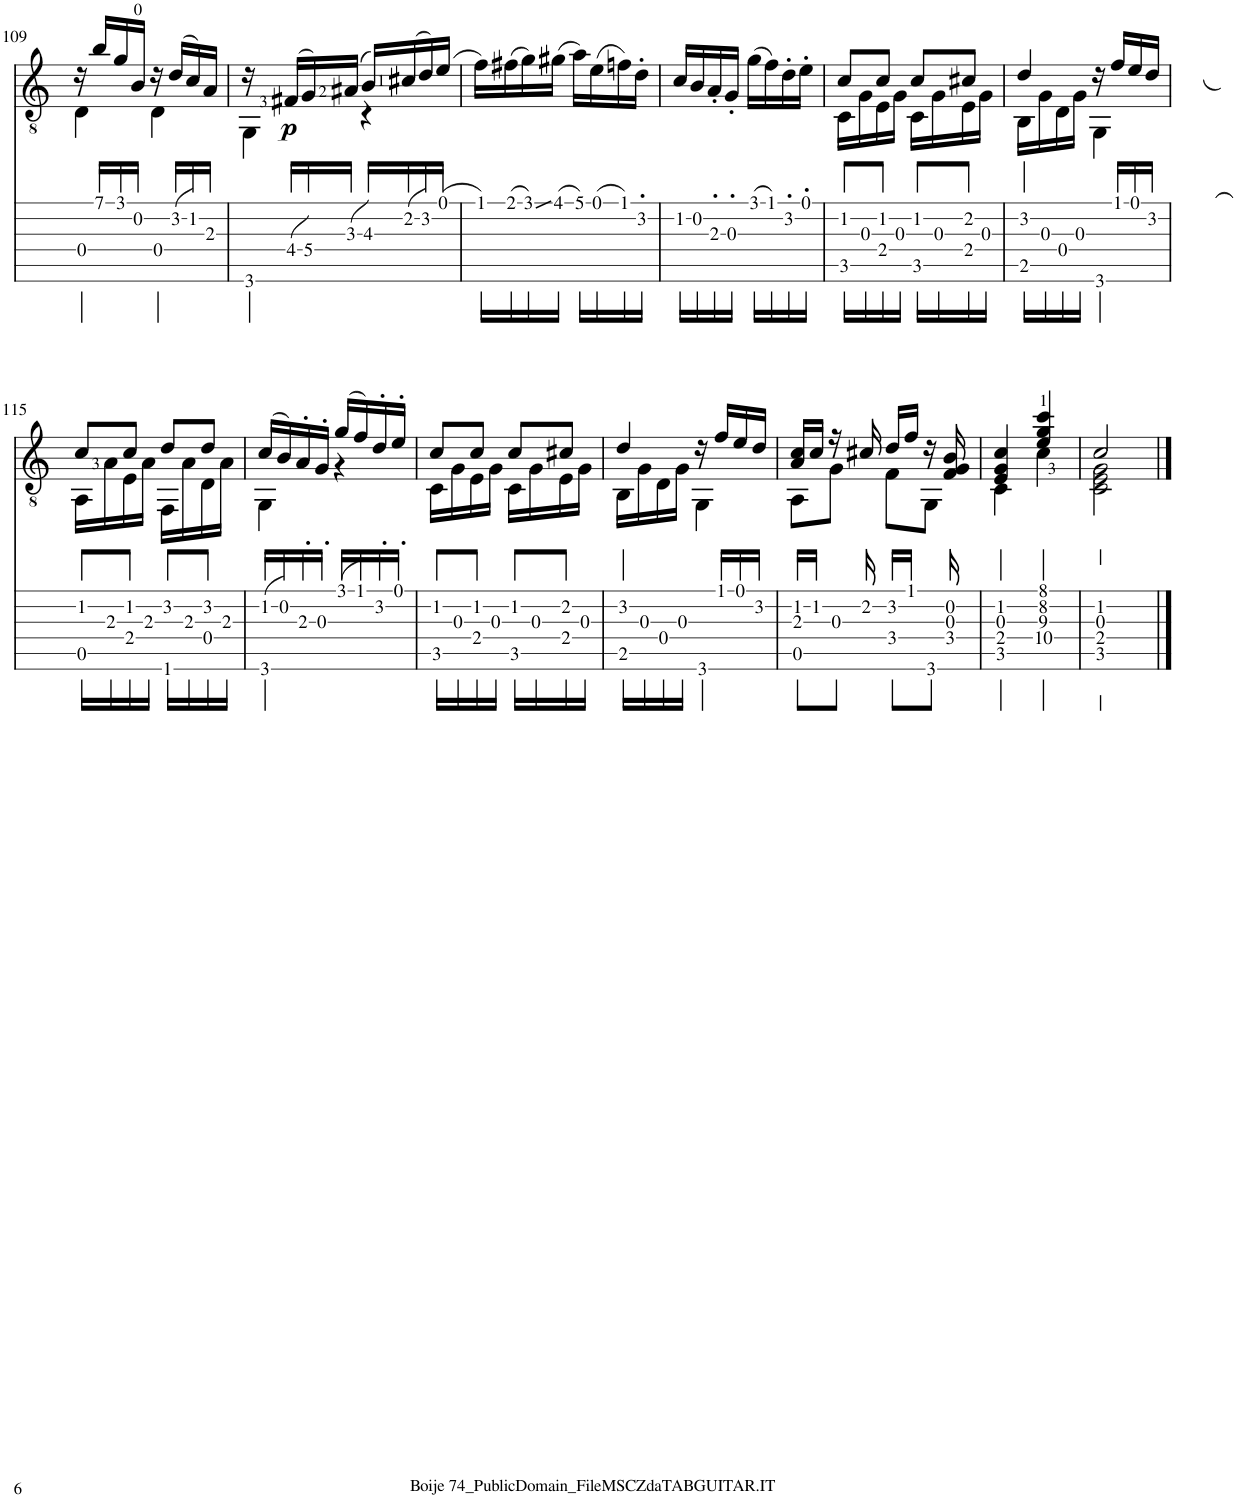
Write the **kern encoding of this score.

**kern	**kern	**dynam
*part2	*part1	*part1
*staff2	*staff1	*staff1
*I"Chitarra classica (Intavolatura)	*I"Guitar	*
!!LO:PB:g=z
*	*clefGv2	*
*k[]	*k[]	*
*M2/4	*M2/4	*
=109	=109	=109
*^	*^	*
16r	4D\	16r	4D\	.
16b/LL	.	16b/LL	.	.
16g/	.	16g/	.	.
16B/JJ	.	16B/JJ	.	.
16r	4D\	16r	4D\	.
(16d/LL	.	(16d/LL	.	.
16c/)	.	16c/)	.	.
16A/JJ	.	16A/JJ	.	.
=110	=110	=110	=110	=110
16r	4GG\	16r	4GG\	.
!	!	!	!	!LO:DY:b
(16F#X/LL	.	(16F#X/LL	.	p
16G/)	.	16G/)	.	.
(16A#X/JJ	.	(16A#X/JJ	.	.
16B/LL)	4r	16B/LL)	4r	.
(16c#X/	.	(16c#X/	.	.
16d/)	.	16d/)	.	.
(16e/JJ	.	(16e/JJ	.	.
*v	*v	*	*	*
*	*v	*v	*
=111	=111	=111
16f\LL)	16f\LL)	.
(16f#X\	(16f#X\	.
16g\)	16g\)	.
(16g#X\JJ	(16g#X\JJ	.
16a\LL)	16a\LL)	.
(16e\	(16e\	.
16fn\)	16fn\)	.
16d'\JJ	16d'\JJ	.
=112	=112	=112
(16c\LL	(16c/LL	.
16B\)	16B/)	.
16A'\	16A'/	.
16G'\JJ	16G'/JJ	.
(16g\LL	(16g\LL	.
16f\)	16f\)	.
16d'\	16d'\	.
16e'\JJ	16e'\JJ	.
=113	=113	=113
*^	*^	*
8c/L	16C\LL	8c/L	16C\LL	.
.	16G\	.	16G\	.
8c/J	16E\	8c/J	16E\	.
.	16G\JJ	.	16G\JJ	.
8c/L	16C\LL	8c/L	16C\LL	.
.	16G\	.	16G\	.
8c#X/J	16E\	8c#X/J	16E\	.
.	16G\JJ	.	16G\JJ	.
=114	=114	=114	=114	=114
4d/	16BB\LL	4d/	16BB\LL	.
.	16G\	.	16G\	.
.	16D\	.	16D\	.
.	16G\JJ	.	16G\JJ	.
16r	4GG\	16r	4GG\	.
16f/LL	.	16f/LL	.	.
16e/	.	16e/	.	.
16d/JJ	.	16d/JJ	.	.
!!LO:LB:g=z	!!
=115	=115	=115	=115	=115
8c/L	16AA\LL	8c/L	16AA\LL	.
.	16A\	.	16A\	.
8c/J	16E\	8c/J	16E\	.
.	16A\JJ	.	16A\JJ	.
8d/L	16FF\LL	8d/L	16FF\LL	.
.	16A\	.	16A\	.
8d/J	16D\	8d/J	16D\	.
.	16A\JJ	.	16A\JJ	.
=116	=116	=116	=116	=116
(16c/LL	4GG\	(16c/LL	4GG\	.
16B/)	.	16B/)	.	.
16A'/	.	16A'/	.	.
16G'/JJ	.	16G'/JJ	.	.
(16g/LL	4r	(16g/LL	4r	.
16f/)	.	16f/)	.	.
16d'/	.	16d'/	.	.
16e'/JJ	.	16e'/JJ	.	.
=117	=117	=117	=117	=117
8c/L	16C\LL	8c/L	16C\LL	.
.	16G\	.	16G\	.
8c/J	16E\	8c/J	16E\	.
.	16G\JJ	.	16G\JJ	.
8c/L	16C\LL	8c/L	16C\LL	.
.	16G\	.	16G\	.
8c#X/J	16E\	8c#X/J	16E\	.
.	16G\JJ	.	16G\JJ	.
=118	=118	=118	=118	=118
4d/	16BB\LL	4d/	16BB\LL	.
.	16G\	.	16G\	.
.	16D\	.	16D\	.
.	16G\JJ	.	16G\JJ	.
16r	4GG\	16r	4GG\	.
16f/LL	.	16f/LL	.	.
16e/	.	16e/	.	.
16d/JJ	.	16d/JJ	.	.
=119	=119	=119	=119	=119
16A/ 16c/LL	8AA\L	16A/ 16c/LL	8AA\L	.
16c/JJ	.	16c/JJ	.	.
16r	8G\J	16r	8G\J	.
16c#X/	.	16c#X/	.	.
16d/LL	8F\L	16d/LL	8F\L	.
16f/JJ	.	16f/JJ	.	.
16r	8GG\J	16r	8GG\J	.
16F/ 16G/ 16B/	.	16F/ 16G/ 16B/	.	.
=120	=120	=120	=120	=120
4E/ 4G/ 4c/	4C\	4E/ 4G/ 4c/	4C\	.
4e/ 4g/ 4cc/	4c\	4e/ 4g/ 4cc/	4c\	.
=121	=121	=121	=121	=121
2c/	2C\ 2E\ 2G\	2c/	2C\ 2E\ 2G\	.
*v	*v	*	*	*
*	*v	*v	*
==	==	==
*-	*-	*-
